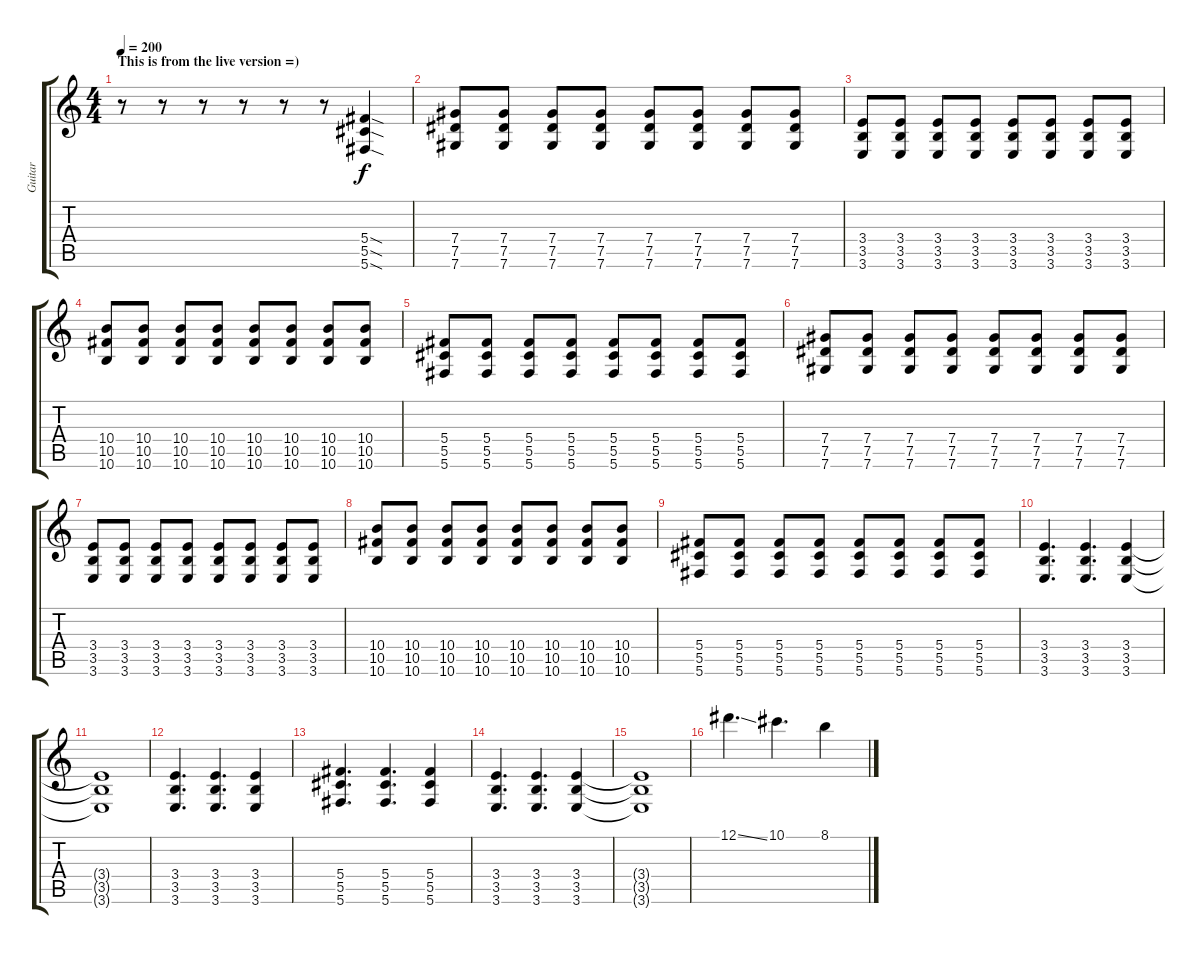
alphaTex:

\track ("Guitar" "Guitar") {instrument distortionguitar}
\staff {score tabs}
\tuning (Eb4 Bb3 Gb3 Db3 Ab2 Db2) {hide}
\ts (4 4)
\section ("" "This is from the live version =)")
\tempo 200
\clef g2
\ks c
r.8{dy f} r.8 r.8 r.8 r.8 r.8 (5.4{sod} 5.5{sod} 5.6{sod}).4 |
(7.4 7.5 7.6).8 (7.4 7.5 7.6).8 (7.4 7.5 7.6).8 (7.4 7.5 7.6).8 (7.4 7.5 7.6).8 (7.4 7.5 7.6).8 (7.4 7.5 7.6).8 (7.4 7.5 7.6).8 |
(3.4 3.5 3.6).8 (3.4 3.5 3.6).8 (3.4 3.5 3.6).8 (3.4 3.5 3.6).8 (3.4 3.5 3.6).8 (3.4 3.5 3.6).8 (3.4 3.5 3.6).8 (3.4 3.5 3.6).8 |
(10.4 10.5 10.6).8 (10.4 10.5 10.6).8 (10.4 10.5 10.6).8 (10.4 10.5 10.6).8 (10.4 10.5 10.6).8 (10.4 10.5 10.6).8 (10.4 10.5 10.6).8 (10.4 10.5 10.6).8 |
(5.4 5.5 5.6).8 (5.4 5.5 5.6).8 (5.4 5.5 5.6).8 (5.4 5.5 5.6).8 (5.4 5.5 5.6).8 (5.4 5.5 5.6).8 (5.4 5.5 5.6).8 (5.4 5.5 5.6).8 |
(7.4 7.5 7.6).8 (7.4 7.5 7.6).8 (7.4 7.5 7.6).8 (7.4 7.5 7.6).8 (7.4 7.5 7.6).8 (7.4 7.5 7.6).8 (7.4 7.5 7.6).8 (7.4 7.5 7.6).8 |
(3.4 3.5 3.6).8 (3.4 3.5 3.6).8 (3.4 3.5 3.6).8 (3.4 3.5 3.6).8 (3.4 3.5 3.6).8 (3.4 3.5 3.6).8 (3.4 3.5 3.6).8 (3.4 3.5 3.6).8 |
(10.4 10.5 10.6).8 (10.4 10.5 10.6).8 (10.4 10.5 10.6).8 (10.4 10.5 10.6).8 (10.4 10.5 10.6).8 (10.4 10.5 10.6).8 (10.4 10.5 10.6).8 (10.4 10.5 10.6).8 |
(5.4 5.5 5.6).8 (5.4 5.5 5.6).8 (5.4 5.5 5.6).8 (5.4 5.5 5.6).8 (5.4 5.5 5.6).8 (5.4 5.5 5.6).8 (5.4 5.5 5.6).8 (5.4 5.5 5.6).8 |
(3.4 3.5 3.6).4{d} (3.4 3.5 3.6).4{d} (3.4 3.5 3.6).4 |
(3.4{t} 3.5{t} 3.6{t}).1 |
(3.4 3.5 3.6).4{d} (3.4 3.5 3.6).4{d} (3.4 3.5 3.6).4 |
(5.4 5.5 5.6).4{d} (5.4 5.5 5.6).4{d} (5.4 5.5 5.6).4 |
(3.4 3.5 3.6).4{d} (3.4 3.5 3.6).4{d} (3.4 3.5 3.6).4 |
(3.4{t} 3.5{t} 3.6{t}).1 |
12.1{ss}.4{d} 10.1.4{d} 8.1{ss}.4
